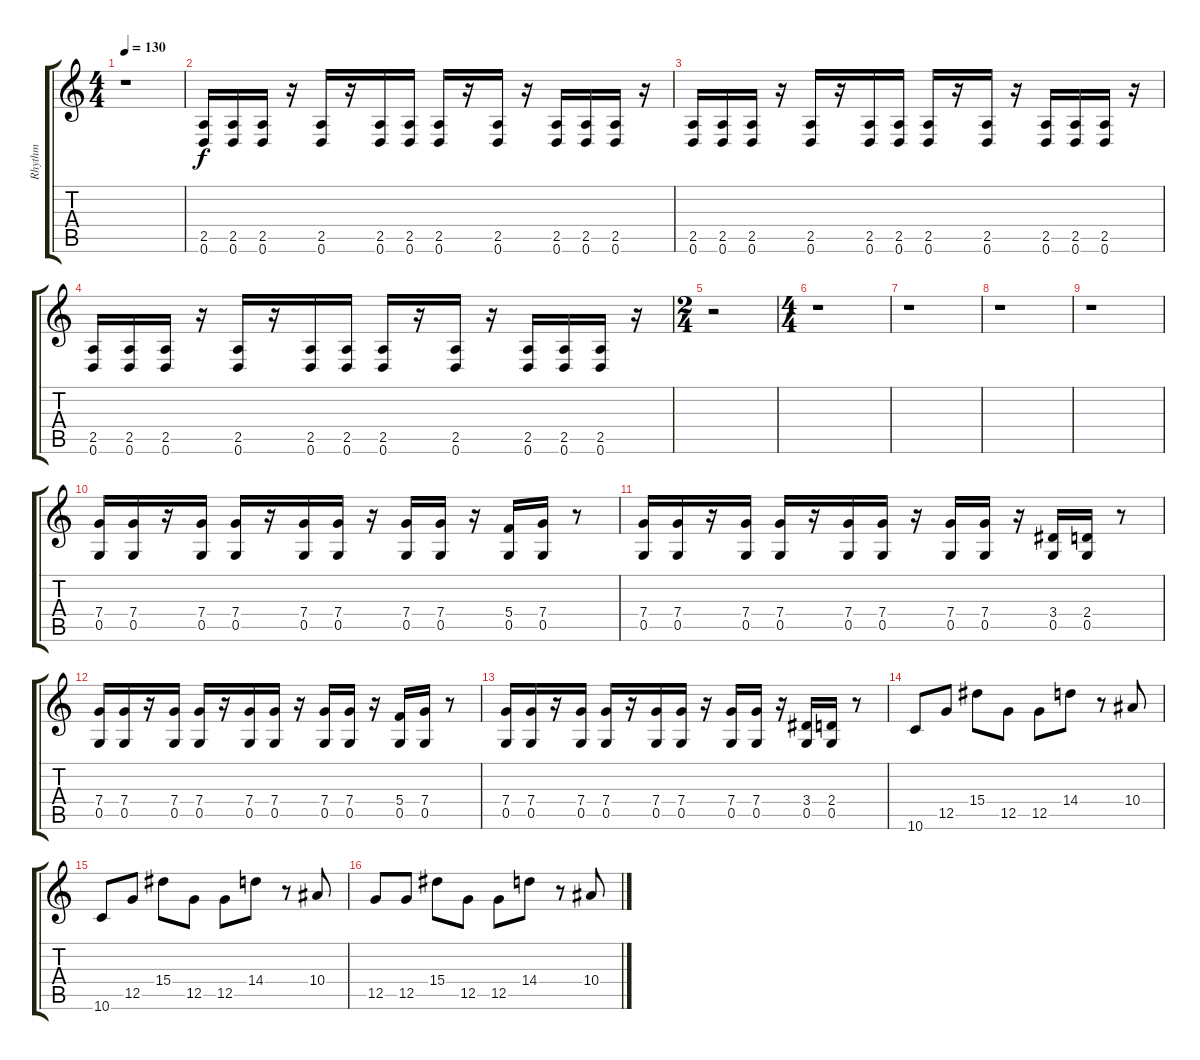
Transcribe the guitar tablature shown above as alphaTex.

\track ("Rhythm" "Rhythm") {instrument overdrivenguitar}
\staff {score tabs}
\tuning (D4 A3 F3 C3 G2 D2) {hide}
\ts (4 4)
\tempo 130
\clef g2
\ks c
r.1{dy f instrument overdrivenguitar} |
(2.5 0.6).16 (2.5 0.6).16 (2.5 0.6).16 r.16 (2.5 0.6).16 r.16 (2.5 0.6).16 (2.5 0.6).16 (2.5 0.6).16 r.16 (2.5 0.6).16 r.16 (2.5 0.6).16 (2.5 0.6).16 (2.5 0.6).16 r.16 |
(2.5 0.6).16 (2.5 0.6).16 (2.5 0.6).16 r.16 (2.5 0.6).16 r.16 (2.5 0.6).16 (2.5 0.6).16 (2.5 0.6).16 r.16 (2.5 0.6).16 r.16 (2.5 0.6).16 (2.5 0.6).16 (2.5 0.6).16 r.16 |
(2.5 0.6).16 (2.5 0.6).16 (2.5 0.6).16 r.16 (2.5 0.6).16 r.16 (2.5 0.6).16 (2.5 0.6).16 (2.5 0.6).16 r.16 (2.5 0.6).16 r.16 (2.5 0.6).16 (2.5 0.6).16 (2.5 0.6).16 r.16 |
\ts (2 4)
r.2 |
\ts (4 4)
r.1 |
r.1 |
r.1 |
r.1 |
(7.4 0.5).16 (7.4 0.5).16 r.16 (7.4 0.5).16 (7.4 0.5).16 r.16 (7.4 0.5).16 (7.4 0.5).16 r.16 (7.4 0.5).16 (7.4 0.5).16 r.16 (5.4 0.5).16 (7.4 0.5).16 r.8 |
(7.4 0.5).16 (7.4 0.5).16 r.16 (7.4 0.5).16 (7.4 0.5).16 r.16 (7.4 0.5).16 (7.4 0.5).16 r.16 (7.4 0.5).16 (7.4 0.5).16 r.16 (3.4 0.5).16 (2.4 0.5).16 r.8 |
(7.4 0.5).16 (7.4 0.5).16 r.16 (7.4 0.5).16 (7.4 0.5).16 r.16 (7.4 0.5).16 (7.4 0.5).16 r.16 (7.4 0.5).16 (7.4 0.5).16 r.16 (5.4 0.5).16 (7.4 0.5).16 r.8 |
(7.4 0.5).16 (7.4 0.5).16 r.16 (7.4 0.5).16 (7.4 0.5).16 r.16 (7.4 0.5).16 (7.4 0.5).16 r.16 (7.4 0.5).16 (7.4 0.5).16 r.16 (3.4 0.5).16 (2.4 0.5).16 r.8 |
10.6.8 12.5.8 15.4.8 12.5.8 12.5.8 14.4.8 r.8 10.4.8 |
10.6.8 12.5.8 15.4.8 12.5.8 12.5.8 14.4.8 r.8 10.4.8 |
12.5.8 12.5.8 15.4.8 12.5.8 12.5.8 14.4.8 r.8 10.4.8
